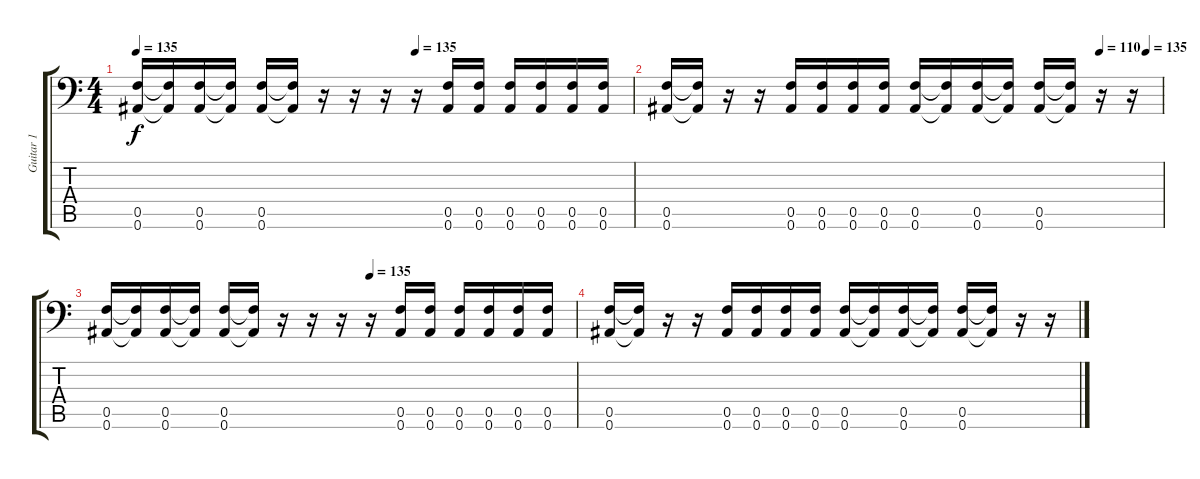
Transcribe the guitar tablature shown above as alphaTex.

\track ("Guitar 1" "Guitar 1") {instrument distortionguitar}
\staff {score tabs}
\tuning (C4 G3 Eb3 Bb2 F2 Bb1) {hide}
\ts (4 4)
\tempo 135
\tempo (135 0.5625)
\clef f4
\ks c
(0.5 0.6).16{dy f} (0.5{t} 0.6{t}).16 (0.5 0.6).16 (0.5{t} 0.6{t}).16 (0.5 0.6).16 (0.5{t} 0.6{t}).16 r.16 r.16 r.16 r.16 (0.5 0.6).16 (0.5 0.6).16 (0.5 0.6).16 (0.5 0.6).16 (0.5 0.6).16 (0.5 0.6).16 |
\tempo (110 0.875)
\tempo (135 0.96875)
(0.5 0.6).16 (0.5{t} 0.6{t}).16 r.16 r.16 (0.5 0.6).16 (0.5 0.6).16 (0.5 0.6).16 (0.5 0.6).16 (0.5 0.6).16 (0.5{t} 0.6{t}).16 (0.5 0.6).16 (0.5{t} 0.6{t}).16 (0.5 0.6).16 (0.5{t} 0.6{t}).16 r.16 r.16 |
\tempo (135 0.5625)
(0.5 0.6).16 (0.5{t} 0.6{t}).16 (0.5 0.6).16 (0.5{t} 0.6{t}).16 (0.5 0.6).16 (0.5{t} 0.6{t}).16 r.16 r.16 r.16 r.16 (0.5 0.6).16 (0.5 0.6).16 (0.5 0.6).16 (0.5 0.6).16 (0.5 0.6).16 (0.5 0.6).16 |
(0.5 0.6).16 (0.5{t} 0.6{t}).16 r.16 r.16 (0.5 0.6).16 (0.5 0.6).16 (0.5 0.6).16 (0.5 0.6).16 (0.5 0.6).16 (0.5{t} 0.6{t}).16 (0.5 0.6).16 (0.5{t} 0.6{t}).16 (0.5 0.6).16 (0.5{t} 0.6{t}).16 r.16 r.16
